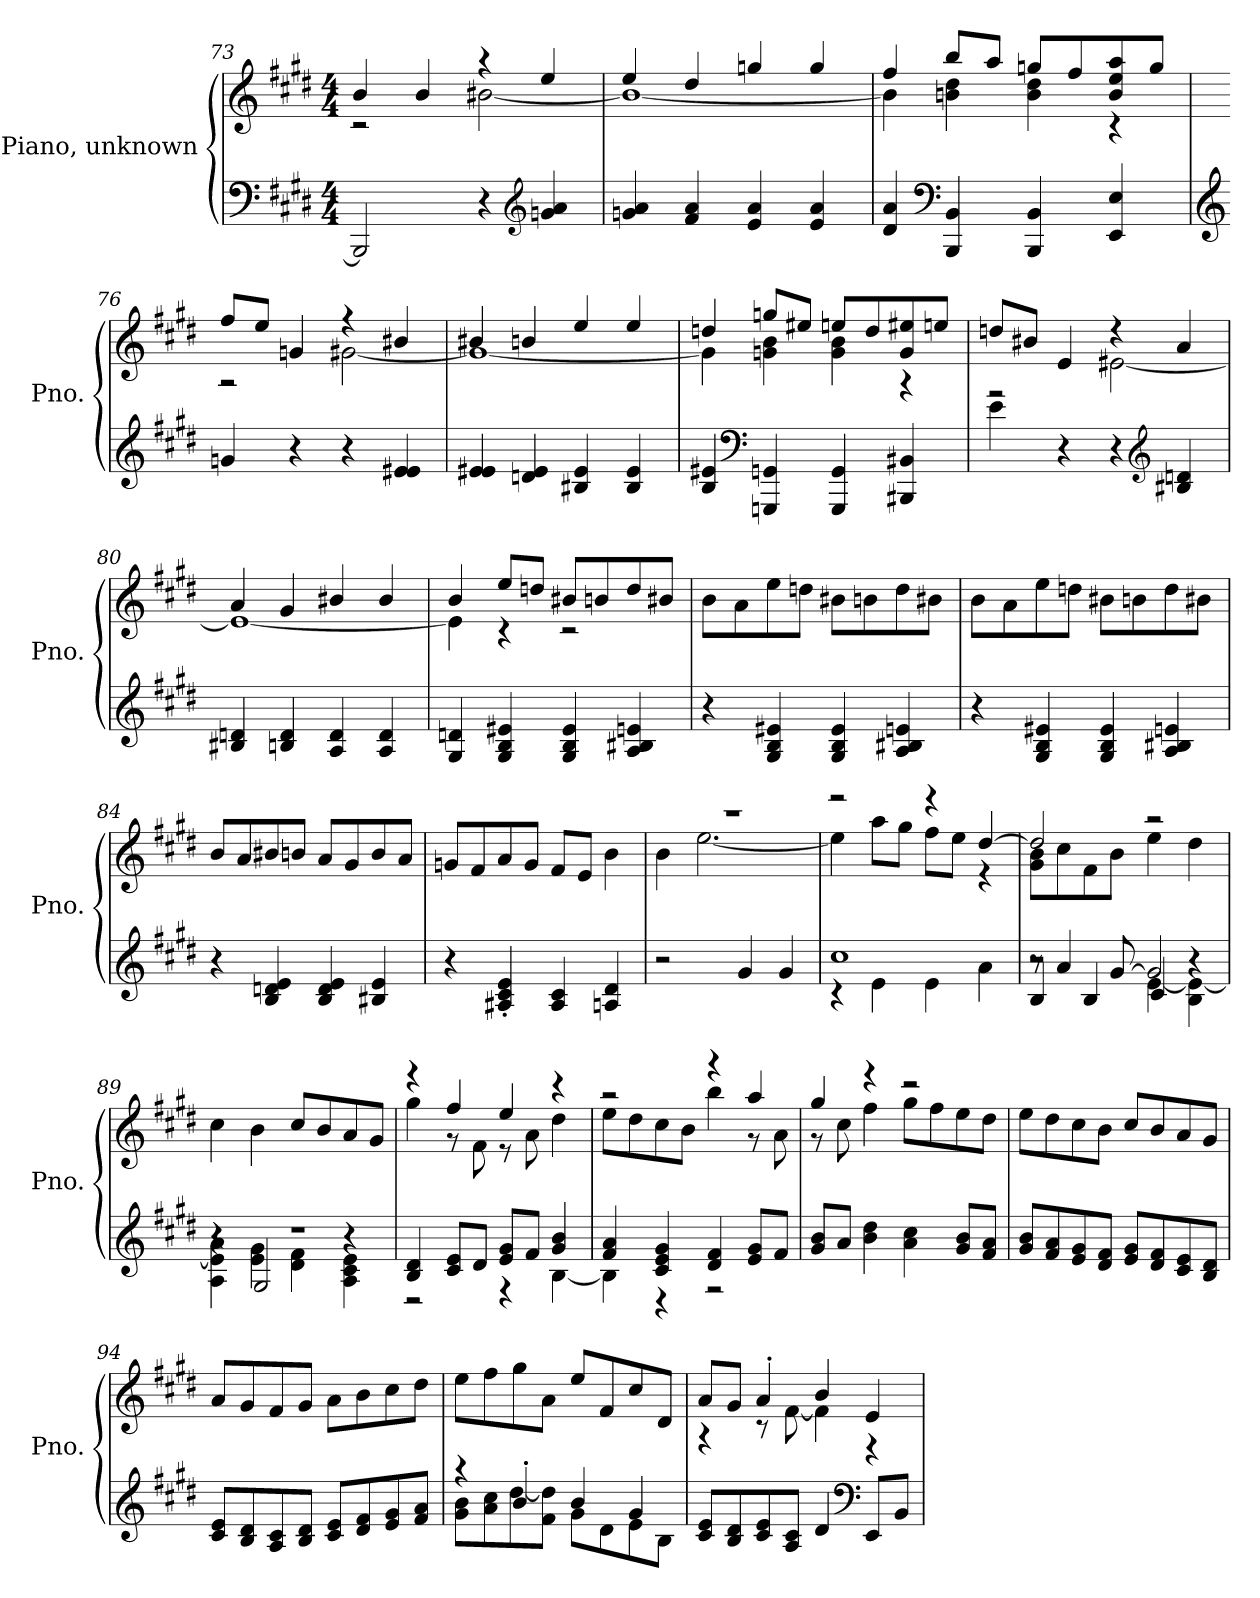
**kern	**kern
*part1	*part1
*staff2	*staff1
*I"Piano, unknown	*
*I'Pno.	*
*clefF4	*clefG2
*k[f#c#g#d#]	*k[f#c#g#d#]
*M4/4	*M4/4
=73	=73
*	*^
2BBB/]	4b/	2r
.	4b/	.
4r	4r	[2b#X\
*clefG2	*	*
4gn/ 4a/	4ee/	.
=74	=74	=74
4gn/ 4a/	4ee/	1b#_
4f#/ 4a/	4dd#/	.
4e/ 4a/	4ggn/	.
4e/ 4a/	4gg/	.
!!LO:PB:g=z	!!
=75	=75	=75
4d#/ 4a/	4ff#/	4b#\]
*clefF4	*	*
4BBB/ 4BB/	8bb/L	4bn\ 4dd#\
.	8aa/J	.
4BBB/ 4BB/	8ggn/L	4b\ 4dd#\
.	8ff#/	.
4EE/ 4E/	8b/ 8ee/ 8aa/	4r
.	8gg/J	.
=76	=76	=76
*clefG2	*	*
4gn/	8ff#/L	2r
.	8ee/J	.
4r	4gn/	.
4r	4r	[2g#X\
4e/ 4e#X/	4b#X/	.
=77	=77	=77
4e/ 4e#X/	4b#X/	1g#_
4dn/ 4e#/	4bn/	.
4B#X/ 4e#/	4ee/	.
4B#/ 4e#/	4ee/	.
=78	=78	=78
4B/ 4e#X/	4ddn/	4g#\]
*clefF4	*	*
4GGGn/ 4GGn/	8ggn/L	4gn\ 4b\
.	8ee#X/J	.
4GGG/ 4GG/	8een/L	4g\ 4b\
.	8dd/	.
4BBB#X/ 4BB#X/	8g/ 8ee#X/	4r
.	8een/J	.
!!LO:LB:g=z	!!
=79	=79	=79
4e\	8ddn/L	2r
.	8b#X/J	.
4r	4e/	.
4r	4r	[2e#X\
*clefG2	*	*
4B#X/ 4dn/	4a/	.
=80	=80	=80
4B#X/ 4dn/	4a/	1e#_
4Bn/ 4d/	4g#/	.
4A/ 4d/	4b#X/	.
4A/ 4d/	4b#/	.
=81	=81	=81
4G#/ 4dn/	4b/	4e#\]
4G#/ 4B/ 4e#X/	8ee/L	4r
.	8ddn/J	.
4G#/ 4B/ 4e#/	8b#X/L	2r
.	8bn/	.
4A/ 4B#X/ 4en/	8dd/	.
.	8b#X/J	.
*	*v	*v
=82	=82
4r	8b\L
.	8a\
4G#/ 4B/ 4e#X/	8ee\
.	8ddn\J
4G#/ 4B/ 4e#/	8b#X\L
.	8bn\
4A/ 4B#X/ 4en/	8dd\
.	8b#X\J
!!LO:LB:g=z
=83	=83
4r	8b\L
.	8a\
4G#/ 4B/ 4e#X/	8ee\
.	8ddn\J
4G#/ 4B/ 4e#/	8b#X\L
.	8bn\
4A/ 4B#X/ 4en/	8dd\
.	8b#X\J
=84	=84
4r	8b/L
.	8a/
4B/ 4dn/ 4e/	8b#X/
.	8bn/J
4B/ 4d/ 4e/	8a/L
.	8g#/
4B#X/ 4e/	8b/
.	8a/J
=85	=85
4r	8gn/L
.	8f#/
4A#X/' 4c#/' 4e/'	8a/
.	8g/J
4A#/ 4c#/	8f#/L
.	8e/J
4An/ 4d#/	4b\
=86	=86
*	*^
2r	1r	4b\
.	.	[2.ee\
4g#/	.	.
4g#/	.	.
=87	=87	=87
*^	*	*
1cc#	4r	2r	4ee\]
.	4e\	.	8aa\L
.	.	.	8gg#\J
.	4e\	4r	8ff#\L
.	.	.	8ee\J
.	4a\	[4dd#/	4r
!!LO:LB:g=z	!!
=88	=88	=88	=88
*	*^	*	*
8r	2r	4B/	2dd#/]	8g#\ 8b\L
4a/	.	.	.	8cc#\
.	.	4B/	.	8f#\
[8g#/	.	.	.	8b\J
2g#/]	[4e\	4c#/	2r	4ee\
.	4B\ 4e\_	4r	.	4dd#\
*	*	*	*v	*v
=89	=89	=89	=89
1r	4A\ 4e\] 4a\	4r	4cc#\
.	4e\ 4g#\	2G#/	4b\
.	4d#\ 4f#\	.	8cc#/L
.	.	.	8b/
.	4A\ 4c#\ 4e\	4r	8a/
.	.	.	8g#/J
*	*v	*v	*
=90	=90	=90
*	*	*^
4B/ 4d#/	2r	4r	4gg#\
8c#/ 8e/L	.	4ff#/	8r
8d#/J	.	.	8f#\
8e/ 8g#/L	4r	4ee/	8r
8f#/J	.	.	8a\
4g#/ 4b/	[4B\	4r	4dd#\
=91	=91	=91	=91
4f#/ 4a/	4B\]	2r	8ee\L
.	.	.	8dd#\
4c#/ 4e/ 4g#/	4r	.	8cc#\
.	.	.	8b\J
4d#/ 4f#/	2r	4r	4bb\
8e/ 8g#/L	.	4aa/	8r
8f#/J	.	.	8a\
*v	*v	*	*
=92	=92	=92
8g#/ 8b/L	4gg#/	8r
8a/J	.	8cc#\
4b\ 4dd#\	4r	4ff#\
4a\ 4cc#\	2r	8gg#\L
.	.	8ff#\
8g#/ 8b/L	.	8ee\
8f#/ 8a/J	.	8dd#\J
*	*v	*v
!!LO:LB:g=z
=93	=93
8g#/ 8b/L	8ee\L
8f#/ 8a/	8dd#\
8e/ 8g#/	8cc#\
8d#/ 8f#/J	8b\J
8e/ 8g#/L	8cc#/L
8d#/ 8f#/	8b/
8c#/ 8e/	8a/
8B/ 8d#/J	8g#/J
=94	=94
8c#/ 8e/L	8a/L
8B/ 8d#/	8g#/
8A/ 8c#/	8f#/
8B/ 8d#/J	8g#/J
8c#/ 8e/L	8a\L
8d#/ 8f#/	8b\
8e/ 8g#/	8cc#\
8f#/ 8a/J	8dd#\J
=95	=95
*^	*
4r	8g#\ 8b\L	8ee\L
.	8a\ 8cc#\	8ff#\
4b'/	[8dd#\	8gg#\
.	8f#\ 8dd#\]J	8a\J
4b/	8g#\L	8ee/L
.	8d#\	8f#/
4g#/	8e\	8cc#/
.	8B\J	8d#/J
*v	*v	*
=96	=96
*	*^
8c#/ 8e/L	8a/L	4r
8B/ 8d#/	8g#/J	.
8c#/ 8e/	4a'/	8r
8A/ 8c#/J	.	[8f#\
4d#/	4b/	4f#\]
*clefF4	*	*
8EE/L	4e/	4r
8BB/J	.	.
*	*v	*v
=	=
*-	*-
